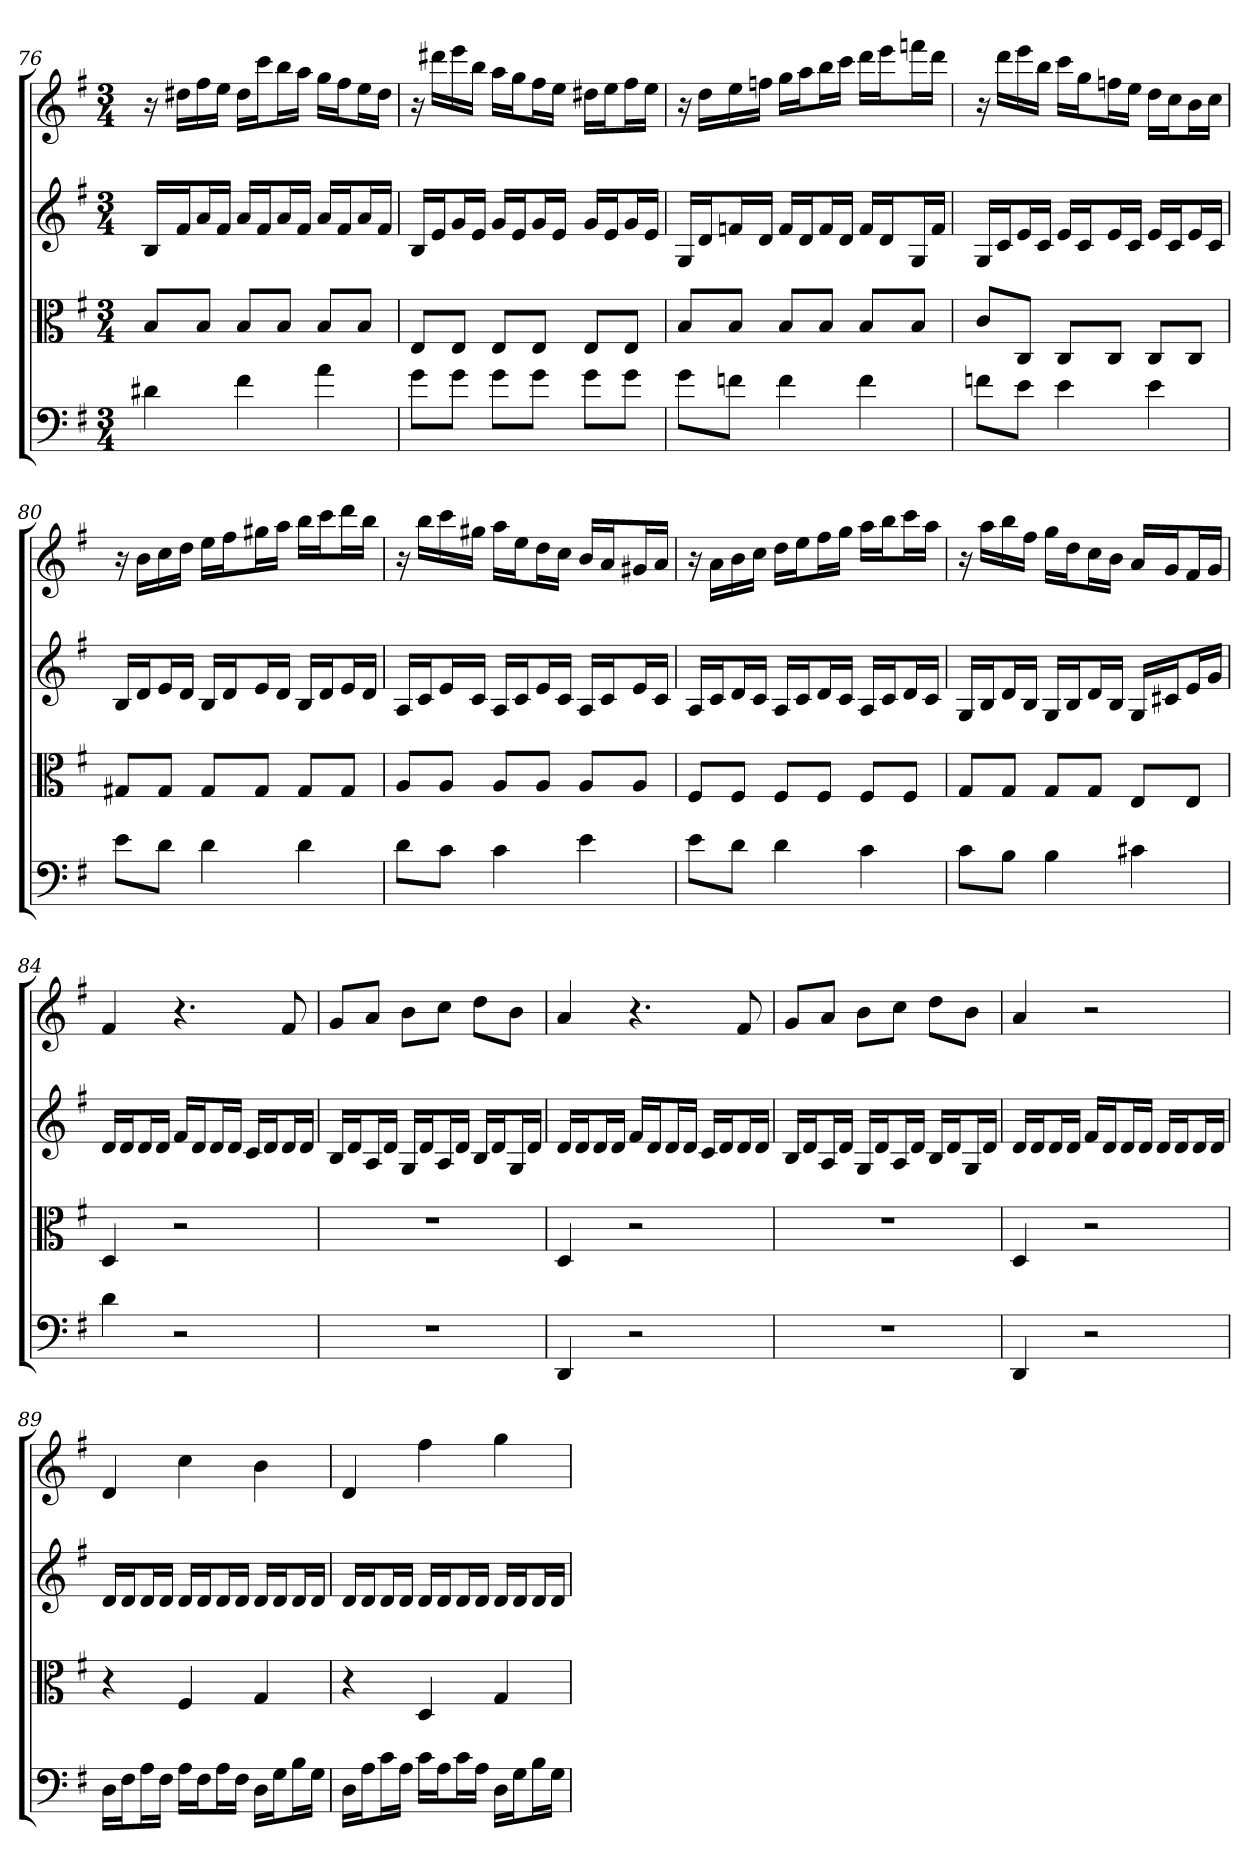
**kern	**kern	**kern	**kern
*part4	*part3	*part2	*part1
*staff4	*staff3	*staff2	*staff1
*clefF4	*clefC3	*	*
*k[f#]	*k[f#]	*k[f#]	*k[f#]
*G:	*G:	*G:	*G:
*M3/4	*M3/4	*M3/4	*M3/4
=76	=76	=76	=76
4d#X	8B/L	16BLL	16r
.	.	16f#J	16dd#XLL
.	8B/J	16aL	16ff#
.	.	16f#JJ	16eeJJ
4f#	8B/L	16aLL	16dd#LL
.	.	16f#J	16cccJ
.	8B/J	16aL	16bbL
.	.	16f#JJ	16aaJJ
4a	8B/L	16aLL	16ggLL
.	.	16f#J	16ff#J
.	8B/J	16aL	16eeL
.	.	16f#JJ	16dd#JJ
=77	=77	=77	=77
8g\L	8E/L	16BLL	16r
.	.	16eJ	16ddd#XLL
8g\J	8E/J	16gL	16eee
.	.	16eJJ	16bbJJ
8g\L	8E/L	16gLL	16aaLL
.	.	16eJ	16ggJ
8g\J	8E/J	16gL	16ff#L
.	.	16eJJ	16eeJJ
8g\L	8E/L	16gLL	16dd#XLL
.	.	16eJ	16eeJ
8g\J	8E/J	16gL	16ff#L
.	.	16eJJ	16eeJJ
=78	=78	=78	=78
8g\L	8B/L	16GLL	16r
.	.	16dJ	16ddLL
8fn\J	8B/J	16fnL	16ee
.	.	16dJJ	16ffnJJ
4f	8B/L	16fLL	16ggLL
.	.	16dJ	16aaJ
.	8B/J	16fL	16bbL
.	.	16dJJ	16cccJJ
4f	8B/L	16fLL	16dddLL
.	.	16dJ	16eeeJ
.	8B/J	16GL	16fffnL
.	.	16fJJ	16dddJJ
=79	=79	=79	=79
8fn\L	8c/L	16GLL	16r
.	.	16cJ	16dddLL
8e\J	8C/J	16eL	16eee
.	.	16cJJ	16bbJJ
4e	8C/L	16eLL	16cccLL
.	.	16cJ	16ggJ
.	8C/J	16eL	16ffnL
.	.	16cJJ	16eeJJ
4e	8C/L	16eLL	16ddLL
.	.	16cJ	16ccJ
.	8C/J	16eL	16bL
.	.	16cJJ	16ccJJ
=80	=80	=80	=80
8e\L	8G#X/L	16BLL	16r
.	.	16dJ	16bLL
8d\J	8G#/J	16eL	16cc
.	.	16dJJ	16ddJJ
4d	8G#/L	16BLL	16eeLL
.	.	16dJ	16ff#J
.	8G#/J	16eL	16gg#XL
.	.	16dJJ	16aaJJ
4d	8G#/L	16BLL	16bbLL
.	.	16dJ	16cccJ
.	8G#/J	16eL	16dddL
.	.	16dJJ	16bbJJ
=81	=81	=81	=81
8d\L	8A/L	16ALL	16r
.	.	16cJ	16bbLL
8c\J	8A/J	16eL	16ccc
.	.	16cJJ	16gg#XJJ
4c	8A/L	16ALL	16aaLL
.	.	16cJ	16eeJ
.	8A/J	16eL	16ddL
.	.	16cJJ	16ccJJ
4e	8A/L	16ALL	16bLL
.	.	16cJ	16aJ
.	8A/J	16eL	16g#XL
.	.	16cJJ	16aJJ
=82	=82	=82	=82
8e\L	8F#/L	16ALL	16r
.	.	16cJ	16aLL
8d\J	8F#/J	16dL	16b
.	.	16cJJ	16ccJJ
4d	8F#/L	16ALL	16ddLL
.	.	16cJ	16eeJ
.	8F#/J	16dL	16ff#L
.	.	16cJJ	16ggJJ
4c	8F#/L	16ALL	16aaLL
.	.	16cJ	16bbJ
.	8F#/J	16dL	16cccL
.	.	16cJJ	16aaJJ
=83	=83	=83	=83
8c\L	8G/L	16GLL	16r
.	.	16BJ	16aaLL
8B\J	8G/J	16dL	16bb
.	.	16BJJ	16ff#JJ
4B	8G/L	16GLL	16ggLL
.	.	16BJ	16ddJ
.	8G/J	16dL	16ccL
.	.	16BJJ	16bJJ
4c#X	8E/L	16GLL	16aLL
.	.	16c#XJ	16gJ
.	8E/J	16eL	16f#L
.	.	16gJJ	16gJJ
=84	=84	=84	=84
4d	4D	16dLL	4f#
.	.	16dJ	.
.	.	16dL	.
.	.	16dJJ	.
2r	2r	16f#LL	4.r
.	.	16dJ	.
.	.	16dL	.
.	.	16dJJ	.
.	.	16cLL	.
.	.	16dJ	.
.	.	16dL	8f#
.	.	16dJJ	.
=85	=85	=85	=85
2.r	2.r	16BLL	8gL
.	.	16dJ	.
.	.	16AL	8aJ
.	.	16dJJ	.
.	.	16GLL	8bL
.	.	16dJ	.
.	.	16AL	8ccJ
.	.	16dJJ	.
.	.	16BLL	8ddL
.	.	16dJ	.
.	.	16GL	8bJ
.	.	16dJJ	.
=86	=86	=86	=86
4DD	4D	16dLL	4a
.	.	16dJ	.
.	.	16dL	.
.	.	16dJJ	.
2r	2r	16f#LL	4.r
.	.	16dJ	.
.	.	16dL	.
.	.	16dJJ	.
.	.	16cLL	.
.	.	16dJ	.
.	.	16dL	8f#
.	.	16dJJ	.
=87	=87	=87	=87
2.r	2.r	16BLL	8gL
.	.	16dJ	.
.	.	16AL	8aJ
.	.	16dJJ	.
.	.	16GLL	8bL
.	.	16dJ	.
.	.	16AL	8ccJ
.	.	16dJJ	.
.	.	16BLL	8ddL
.	.	16dJ	.
.	.	16GL	8bJ
.	.	16dJJ	.
=88	=88	=88	=88
4DD	4D	16dLL	4a
.	.	16dJ	.
.	.	16dL	.
.	.	16dJJ	.
2r	2r	16f#LL	2r
.	.	16dJ	.
.	.	16dL	.
.	.	16dJJ	.
.	.	16dLL	.
.	.	16dJ	.
.	.	16dL	.
.	.	16dJJ	.
=89	=89	=89	=89
16D\LL	4r	16dLL	4d
16F#\J	.	16dJ	.
16A\L	.	16dL	.
16F#\JJ	.	16dJJ	.
16A\LL	4F#	16dLL	4cc
16F#\J	.	16dJ	.
16A\L	.	16dL	.
16F#\JJ	.	16dJJ	.
16D\LL	4G	16dLL	4b
16G\J	.	16dJ	.
16B\L	.	16dL	.
16G\JJ	.	16dJJ	.
=90	=90	=90	=90
16D\LL	4r	16dLL	4d
16A\J	.	16dJ	.
16c\L	.	16dL	.
16A\JJ	.	16dJJ	.
16c\LL	4D	16dLL	4ff#
16A\J	.	16dJ	.
16c\L	.	16dL	.
16A\JJ	.	16dJJ	.
16D\LL	4G	16dLL	4gg
16G\J	.	16dJ	.
16B\L	.	16dL	.
16G\JJ	.	16dJJ	.
=	=	=	=
*-	*-	*-	*-
